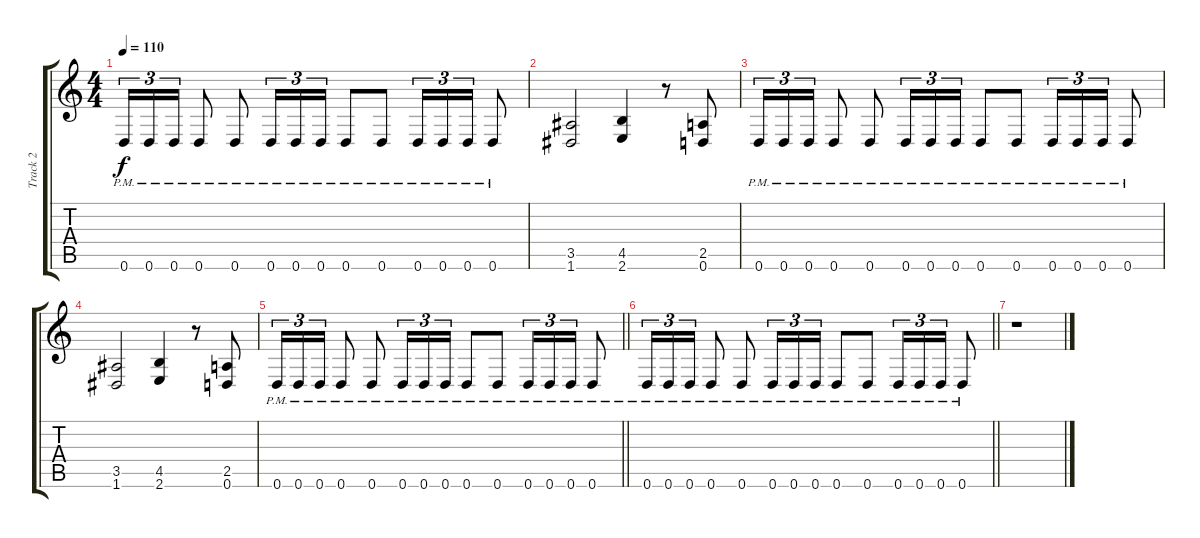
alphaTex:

\track ("Track 2" "Track 2") {instrument distortionguitar}
\staff {score tabs}
\tuning (D4 A3 F3 C3 G2 D2) {hide}
\ts (4 4)
\tempo 110
\clef g2
\ks c
0.6{pm}.16{tu (3 2) dy f} 0.6{pm}.16{tu (3 2)} 0.6{pm}.16{tu (3 2)} 0.6{pm}.8 0.6{pm}.8 0.6{pm}.16{tu (3 2)} 0.6{pm}.16{tu (3 2)} 0.6{pm}.16{tu (3 2)} 0.6{pm}.8 0.6{pm}.8 0.6{pm}.16{tu (3 2)} 0.6{pm}.16{tu (3 2)} 0.6{pm}.16{tu (3 2)} 0.6{pm}.8 |
(3.5 1.6).2 (4.5 2.6).4 r.8 (2.5 0.6).8 |
0.6{pm}.16{tu (3 2)} 0.6{pm}.16{tu (3 2)} 0.6{pm}.16{tu (3 2)} 0.6{pm}.8 0.6{pm}.8 0.6{pm}.16{tu (3 2)} 0.6{pm}.16{tu (3 2)} 0.6{pm}.16{tu (3 2)} 0.6{pm}.8 0.6{pm}.8 0.6{pm}.16{tu (3 2)} 0.6{pm}.16{tu (3 2)} 0.6{pm}.16{tu (3 2)} 0.6{pm}.8 |
(3.5 1.6).2 (4.5 2.6).4 r.8 (2.5 0.6).8 |
\barLineRight lightlight
0.6{pm}.16{tu (3 2)} 0.6{pm}.16{tu (3 2)} 0.6{pm}.16{tu (3 2)} 0.6{pm}.8 0.6{pm}.8 0.6{pm}.16{tu (3 2)} 0.6{pm}.16{tu (3 2)} 0.6{pm}.16{tu (3 2)} 0.6{pm}.8 0.6{pm}.8 0.6{pm}.16{tu (3 2)} 0.6{pm}.16{tu (3 2)} 0.6{pm}.16{tu (3 2)} 0.6{pm}.8 |
\barLineRight lightlight
0.6{pm}.16{tu (3 2)} 0.6{pm}.16{tu (3 2)} 0.6{pm}.16{tu (3 2)} 0.6{pm}.8 0.6{pm}.8 0.6{pm}.16{tu (3 2)} 0.6{pm}.16{tu (3 2)} 0.6{pm}.16{tu (3 2)} 0.6{pm}.8 0.6{pm}.8 0.6{pm}.16{tu (3 2)} 0.6{pm}.16{tu (3 2)} 0.6{pm}.16{tu (3 2)} 0.6{pm}.8 |
r.1
